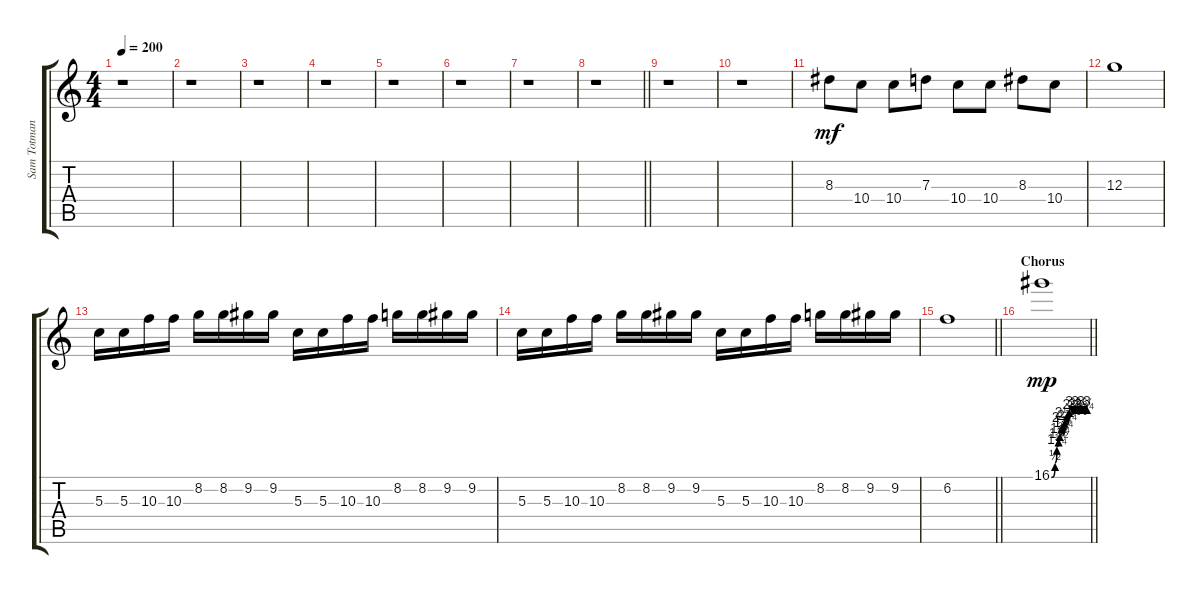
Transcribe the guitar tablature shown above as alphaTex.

\track ("Sam Totman (Lead Guitar)" "Sam Totman") {instrument distortionguitar}
\staff {score tabs}
\tuning (E4 B3 G3 D3 A2 E2) {hide}
\ts (4 4)
\tempo 200
\clef g2
\ks aminor
r.1{dy f} |
r.1 |
r.1 |
r.1 |
r.1 |
r.1 |
r.1 |
\barLineRight lightlight
r.1 |
r.1 |
r.1 |
8.3.8{dy mf} 10.4.8 10.4.8 7.3.8 10.4.8 10.4.8 8.3.8 10.4.8 |
12.3.1 |
5.3.16 5.3.16 10.3.16 10.3.16 8.2.16 8.2.16 9.2.16 9.2.16 5.3.16 5.3.16 10.3.16 10.3.16 8.2.16 8.2.16 9.2.16 9.2.16 |
5.3.16 5.3.16 10.3.16 10.3.16 8.2.16 8.2.16 9.2.16 9.2.16 5.3.16 5.3.16 10.3.16 10.3.16 8.2.16 8.2.16 9.2.16 9.2.16 |
\barLineRight lightlight
6.2.1 |
\section ("" "Chorus")
\barLineRight lightlight
16.1{be (custom 0 0 6 2 9 5 12 6 14 7 17 9 20 7 22 10 26 9 30 12 35 11 40 12 44 11 50 12 55 11 60 12)}.1{dy mp}
